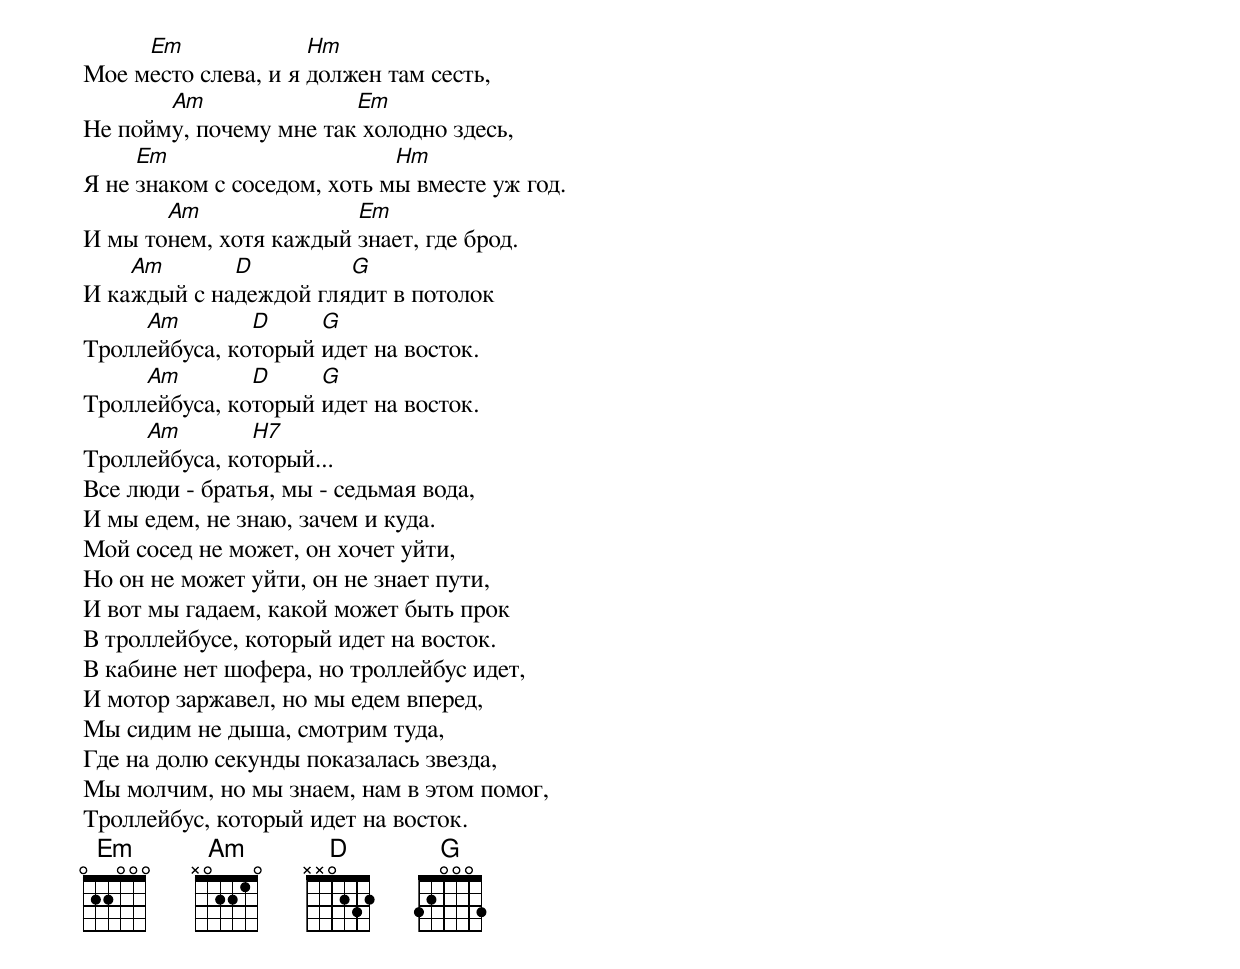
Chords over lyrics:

     Em              Hm
Мое место слева, и я должен там сесть,
       Am               Em
Не пойму, почему мне так холодно здесь,
     Em                      Hm
Я не знаком с соседом, хоть мы вместе уж год.
       Am               Em
И мы тонем, хотя каждый знает, где брод.
    Am       D         G
И каждый с надеждой глядит в потолок
     Am        D     G
Троллейбуса, который идет на восток.
     Am        D     G
Троллейбуса, который идет на восток.
     Am        H7
Троллейбуса, который...
Все люди - братья, мы - седьмая вода,
И мы едем, не знаю, зачем и куда.
Мой сосед не может, он хочет уйти,
Но он не может уйти, он не знает пути,
И вот мы гадаем, какой может быть прок
В троллейбусе, который идет на восток.
В кабине нет шофера, но троллейбус идет,
И мотор заржавел, но мы едем вперед,
Мы сидим не дыша, смотрим туда,
Где на долю секунды показалась звезда,
Мы молчим, но мы знаем, нам в этом помог,
Троллейбус, который идет на восток.
